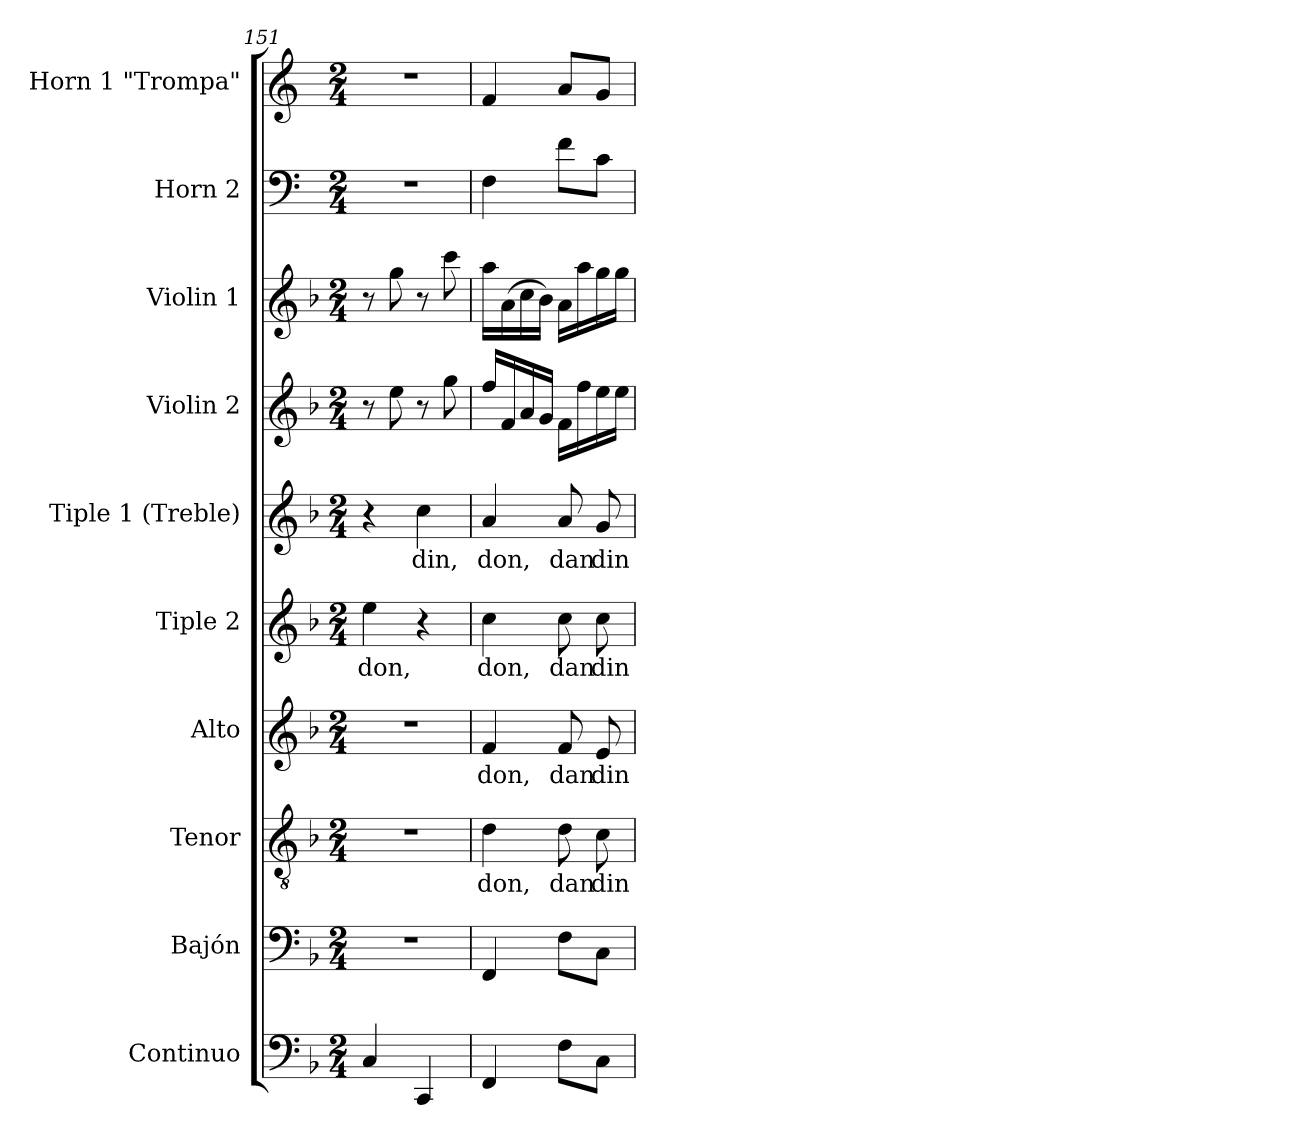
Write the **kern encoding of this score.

**kern	**kern	**kern	**text	**kern	**text	**kern	**text	**kern	**text	**kern	**kern	**kern	**kern
*part10	*part9	*part8	*part8	*part7	*part7	*part6	*part6	*part5	*part5	*part4	*part3	*part2	*part1
*staff10	*staff9	*staff8	*staff8	*staff7	*staff7	*staff6	*staff6	*staff5	*staff5	*staff4	*staff3	*staff2	*staff1
*I"Continuo	*I"Bajón	*I"Tenor	*	*I"Alto	*	*I"Tiple 2	*	*I"Tiple 1 (Treble)	*	*I"Violin 2	*I"Violin 1	*I"Horn 2	*I"Horn 1 "Trompa"
*I'Cont.	*	*I'T.	*	*I'A.	*	*	*	*	*	*I'Vln. 2	*I'Vln. 1	*I'Hn 1.	*I'Hn 1.
*clefF4	*clefF4	*clefGv2	*	*clefG2	*	*clefG2	*	*clefG2	*	*clefG2	*clefG2	*clefF4	*clefG2
*	*	*ITrd7c12	*	*	*	*	*	*	*	*	*	*ITrd7c12	*ITrd7c12
*k[b-]	*k[b-]	*k[b-]	*	*k[b-]	*	*k[b-]	*	*k[b-]	*	*k[b-]	*k[b-]	*k[]	*k[]
*F:	*F:	*F:	*	*F:	*	*F:	*	*F:	*	*F:	*F:	*C:	*C:
*M2/4	*M2/4	*M2/4	*	*M2/4	*	*M2/4	*	*M2/4	*	*M2/4	*M2/4	*M2/4	*M2/4
=151	=151	=151	=151	=151	=151	=151	=151	=151	=151	=151	=151	=151	=151
!	!LO:N:vis=1	!LO:N:vis=1	!	!LO:N:vis=1	!	!	!	!	!	!	!	!	!
!	!	!	!	!	!	!	!LO:LY:b:color=#000000	!	!	!	!	!LO:N:vis=1	!LO:N:vis=1
4Ci/	2r	2r	.	2r	.	4eei\	don,	4r	.	8r	8r	2r	2r
.	.	.	.	.	.	.	.	.	.	8eei\	8ggi\	.	.
!	!	!	!	!	!	!	!	!	!LO:LY:b:color=#000000	!	!	!	!
4CCi/	.	.	.	.	.	4r	.	4cci\	din,	8r	8r	.	.
.	.	.	.	.	.	.	.	.	.	8ggi\	8ccci\	.	.
=152	=152	=152	=152	=152	=152	=152	=152	=152	=152	=152	=152	=152	=152
!	!	!	!LO:LY:b:color=#000000	!	!	!	!	!	!	!	!	!	!
!	!	!	!	!	!LO:LY:b:color=#000000	!	!	!	!	!	!	!	!
!	!	!	!	!	!	!	!LO:LY:b:color=#000000	!	!	!	!	!	!
!	!	!	!	!	!	!	!	!	!LO:LY:b:color=#000000	!	!	!	!
4FFi/	4FFi/	4Di\	don,	4fi/	don,	4cci\	don,	4ai/	don,	16ffi/LL	16aai\LL	4FFi\	4Fi/
.	.	.	.	.	.	.	.	.	.	16fi/	(16ai\	.	.
.	.	.	.	.	.	.	.	.	.	16ai/	16cci\	.	.
.	.	.	.	.	.	.	.	.	.	16gi/JJ	16b-i\JJ)	.	.
!	!	!	!LO:LY:b:color=#000000	!	!	!	!	!	!	!	!	!	!
!	!	!	!	!	!LO:LY:b:color=#000000	!	!	!	!	!	!	!	!
!	!	!	!	!	!	!	!LO:LY:b:color=#000000	!	!	!	!	!	!
!	!	!	!	!	!	!	!	!	!LO:LY:b:color=#000000	!	!	!	!
8Fi\L	8Fi\L	8Di\	dan	8fi/	dan	8cci\	dan	8ai/	dan	16fi\LL	16ai\LL	8Fi\L	8Ai/L
.	.	.	.	.	.	.	.	.	.	16ffi\	16aai\	.	.
!	!	!	!LO:LY:b:color=#000000	!	!	!	!	!	!	!	!	!	!
!	!	!	!	!	!LO:LY:b:color=#000000	!	!	!	!	!	!	!	!
!	!	!	!	!	!	!	!LO:LY:b:color=#000000	!	!	!	!	!	!
!	!	!	!	!	!	!	!	!	!LO:LY:b:color=#000000	!	!	!	!
8Ci\J	8Ci\J	8Ci\	din	8ei/	din	8cci\	din	8gi/	din	16eei\	16ggi\	8Ci\J	8Gi/J
.	.	.	.	.	.	.	.	.	.	16eei\JJ	16ggi\JJ	.	.
=	=	=	=	=	=	=	=	=	=	=	=	=	=
*-	*-	*-	*-	*-	*-	*-	*-	*-	*-	*-	*-	*-	*-
